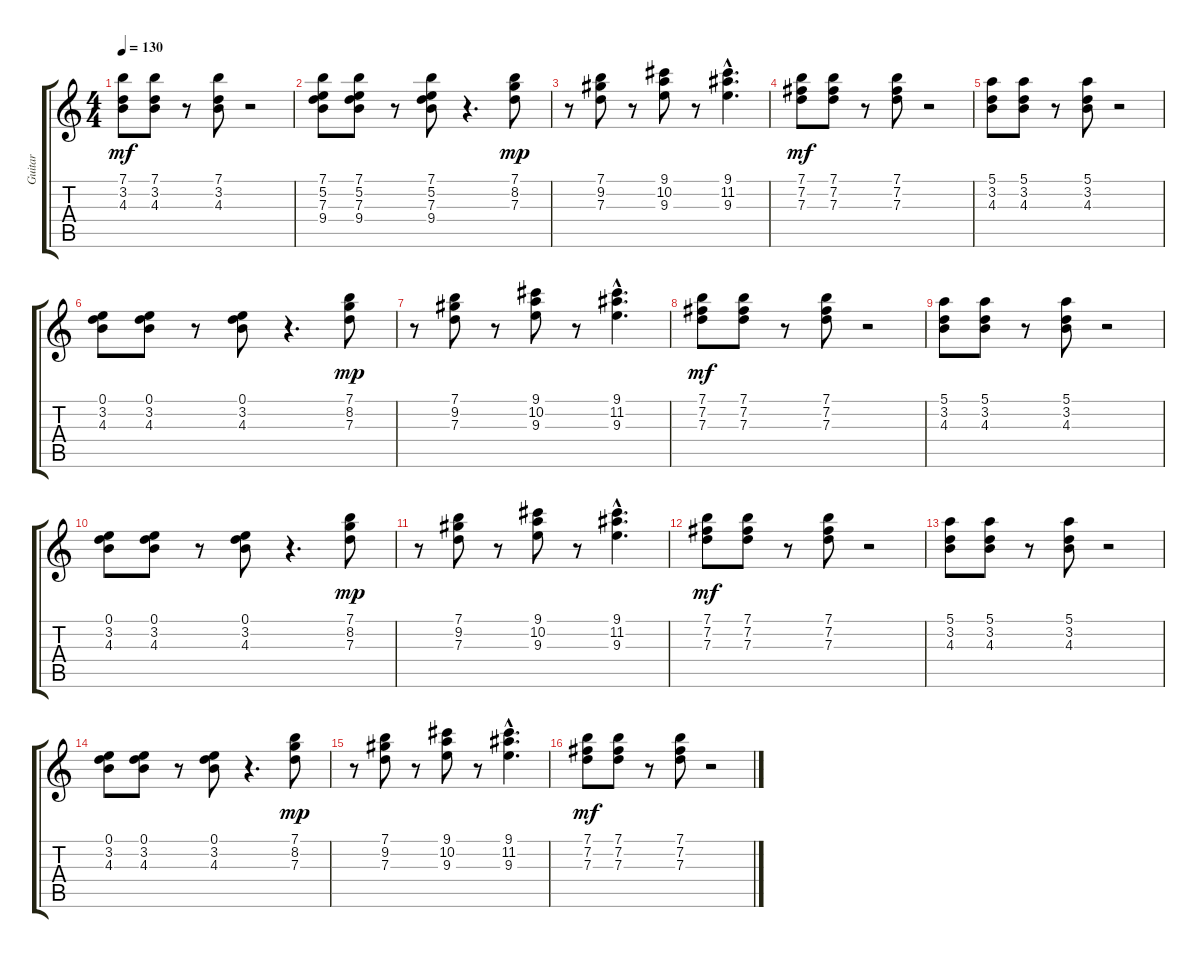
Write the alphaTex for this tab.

\track ("Guitar" "Guitar") {instrument electricguitarclean}
\staff {score tabs}
\tuning (E4 B3 G3 D3 A2 E2) {hide}
\ts (4 4)
\tempo 130
\clef g2
\ks c
(7.1 3.2 4.3).8{dy mf} (7.1 3.2 4.3).8 r.8 (7.1 3.2 4.3).8 r.2 |
(7.1 5.2 7.3 9.4).8 (7.1 5.2 7.3 9.4).8 r.8 (7.1 5.2 7.3 9.4).8 r.4{d} (7.1 8.2 7.3).8{dy mp} |
r.8 (7.1 9.2 7.3).8 r.8 (9.1 10.2 9.3).8 r.8 (9.1{hac} 11.2{hac} 9.3{hac}).4{d} |
(7.1 7.2 7.3).8{dy mf} (7.1 7.2 7.3).8 r.8 (7.1 7.2 7.3).8 r.2 |
(5.1 3.2 4.3).8 (5.1 3.2 4.3).8 r.8 (5.1 3.2 4.3).8 r.2 |
(0.1 3.2 4.3).8 (0.1 3.2 4.3).8 r.8 (0.1 3.2 4.3).8 r.4{d} (7.1 8.2 7.3).8{dy mp} |
r.8 (7.1 9.2 7.3).8 r.8 (9.1 10.2 9.3).8 r.8 (9.1{hac} 11.2{hac} 9.3{hac}).4{d} |
(7.1 7.2 7.3).8{dy mf} (7.1 7.2 7.3).8 r.8 (7.1 7.2 7.3).8 r.2 |
(5.1 3.2 4.3).8 (5.1 3.2 4.3).8 r.8 (5.1 3.2 4.3).8 r.2 |
(0.1 3.2 4.3).8 (0.1 3.2 4.3).8 r.8 (0.1 3.2 4.3).8 r.4{d} (7.1 8.2 7.3).8{dy mp} |
r.8 (7.1 9.2 7.3).8 r.8 (9.1 10.2 9.3).8 r.8 (9.1{hac} 11.2{hac} 9.3{hac}).4{d} |
(7.1 7.2 7.3).8{dy mf} (7.1 7.2 7.3).8 r.8 (7.1 7.2 7.3).8 r.2 |
(5.1 3.2 4.3).8 (5.1 3.2 4.3).8 r.8 (5.1 3.2 4.3).8 r.2 |
(0.1 3.2 4.3).8 (0.1 3.2 4.3).8 r.8 (0.1 3.2 4.3).8 r.4{d} (7.1 8.2 7.3).8{dy mp} |
r.8 (7.1 9.2 7.3).8 r.8 (9.1 10.2 9.3).8 r.8 (9.1{hac} 11.2{hac} 9.3{hac}).4{d} |
(7.1 7.2 7.3).8{dy mf} (7.1 7.2 7.3).8 r.8 (7.1 7.2 7.3).8 r.2
